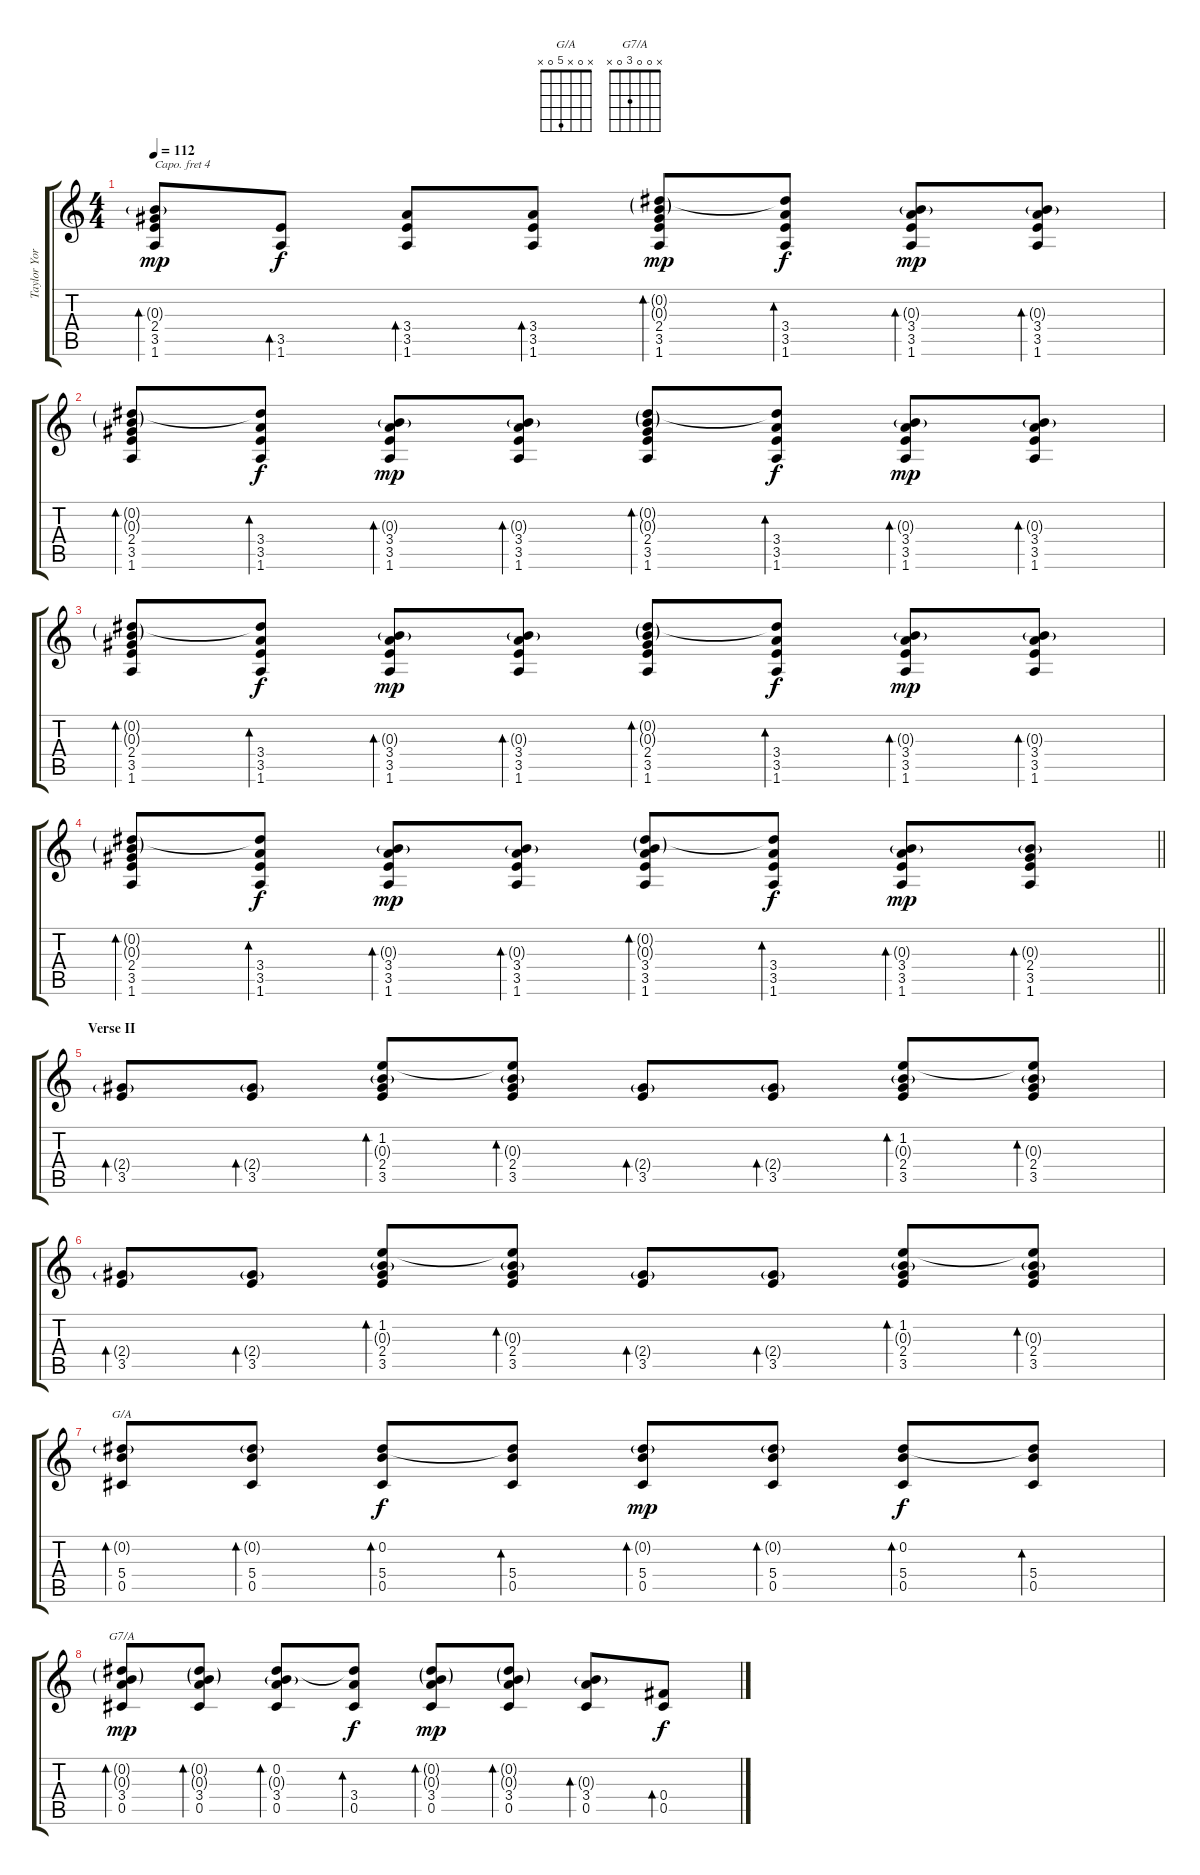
\track ("Taylor York [Acoustic Guitar]" "Taylor Yor") {instrument acousticguitarsteel}
\staff {score tabs}
\capo 4
\tuning (E4 B3 G3 D3 A2 E2) {hide}
\chord ("G/A" x 0 x 5 0 x)
\chord ("G7/A" x 0 0 3 0 x)
\ts (4 4)
\tempo 112
\clef g2
\ks c
(0.3{g} 2.4 3.5 1.6).8{bd 30 dy mp} (3.5 1.6).8{bd 30 dy f} (3.4 3.5 1.6).8{bd 30} (3.4 3.5 1.6).8{bd 30} (0.2{g} 0.3{g} 2.4 3.5 1.6).8{bd 30 dy mp} (0.2{t} 3.4 3.5 1.6).8{bd 30 dy f} (0.3{g} 3.4 3.5 1.6).8{bd 30 dy mp} (0.3{g} 3.4 3.5 1.6).8{bd 30} |
(0.2{g} 0.3{g} 2.4 3.5 1.6).8{bd 30} (0.2{t} 3.4 3.5 1.6).8{bd 30 dy f} (0.3{g} 3.4 3.5 1.6).8{bd 30 dy mp} (0.3{g} 3.4 3.5 1.6).8{bd 30} (0.2{g} 0.3{g} 2.4 3.5 1.6).8{bd 30} (0.2{t} 3.4 3.5 1.6).8{bd 30 dy f} (0.3{g} 3.4 3.5 1.6).8{bd 30 dy mp} (0.3{g} 3.4 3.5 1.6).8{bd 30} |
(0.2{g} 0.3{g} 2.4 3.5 1.6).8{bd 30} (0.2{t} 3.4 3.5 1.6).8{bd 30 dy f} (0.3{g} 3.4 3.5 1.6).8{bd 30 dy mp} (0.3{g} 3.4 3.5 1.6).8{bd 30} (0.2{g} 0.3{g} 2.4 3.5 1.6).8{bd 30} (0.2{t} 3.4 3.5 1.6).8{bd 30 dy f} (0.3{g} 3.4 3.5 1.6).8{bd 30 dy mp} (0.3{g} 3.4 3.5 1.6).8{bd 30} |
\barLineRight lightlight
(0.2{g} 0.3{g} 2.4 3.5 1.6).8{bd 30} (0.2{t} 3.4 3.5 1.6).8{bd 30 dy f} (0.3{g} 3.4 3.5 1.6).8{bd 30 dy mp} (0.3{g} 3.4 3.5 1.6).8{bd 30} (0.2{g} 0.3{g} 3.4 3.5 1.6).8{bd 30} (0.2{t} 3.4 3.5 1.6).8{bd 30 dy f} (0.3{g} 3.4 3.5 1.6).8{bd 30 dy mp} (0.3{g} 2.4 3.5 1.6).8{bd 30} |
\section ("" "Verse II")
(2.4{g} 3.5).8{bd 60} (2.4{g} 3.5).8{bd 60} (1.2 0.3{g} 2.4 3.5).8{bd 60} (1.2{t} 0.3{g} 2.4 3.5).8{bd 60} (2.4{g} 3.5).8{bd 60} (2.4{g} 3.5).8{bd 60} (1.2 0.3{g} 2.4 3.5).8{bd 60} (1.2{t} 0.3{g} 2.4 3.5).8{bd 60} |
(2.4{g} 3.5).8{bd 60} (2.4{g} 3.5).8{bd 60} (1.2 0.3{g} 2.4 3.5).8{bd 60} (1.2{t} 0.3{g} 2.4 3.5).8{bd 60} (2.4{g} 3.5).8{bd 60} (2.4{g} 3.5).8{bd 60} (1.2 0.3{g} 2.4 3.5).8{bd 60} (1.2{t} 0.3{g} 2.4 3.5).8{bd 60} |
(0.2{g} 5.4 0.5).8{bd 60 ch "G/A"} (0.2{g} 5.4 0.5).8{bd 60} (0.2 5.4 0.5).8{bd 60 dy f} (0.2{t} 5.4 0.5).8{bd 60} (0.2{g} 5.4 0.5).8{bd 60 dy mp} (0.2{g} 5.4 0.5).8{bd 60} (0.2 5.4 0.5).8{bd 60 dy f} (0.2{t} 5.4 0.5).8{bd 60} |
(0.2{g} 0.3{g} 3.4 0.5).8{bd 60 ch "G7/A" dy mp} (0.2{g} 0.3{g} 3.4 0.5).8{bd 60} (0.2 0.3{g} 3.4 0.5).8{bd 60} (0.2{t} 3.4 0.5).8{bd 60 dy f} (0.2{g} 0.3{g} 3.4 0.5).8{bd 60 dy mp} (0.2{g} 0.3{g} 3.4 0.5).8{bd 60} (0.3{g} 3.4 0.5).8{bd 60} (0.4 0.5).8{bd 60 dy f}
